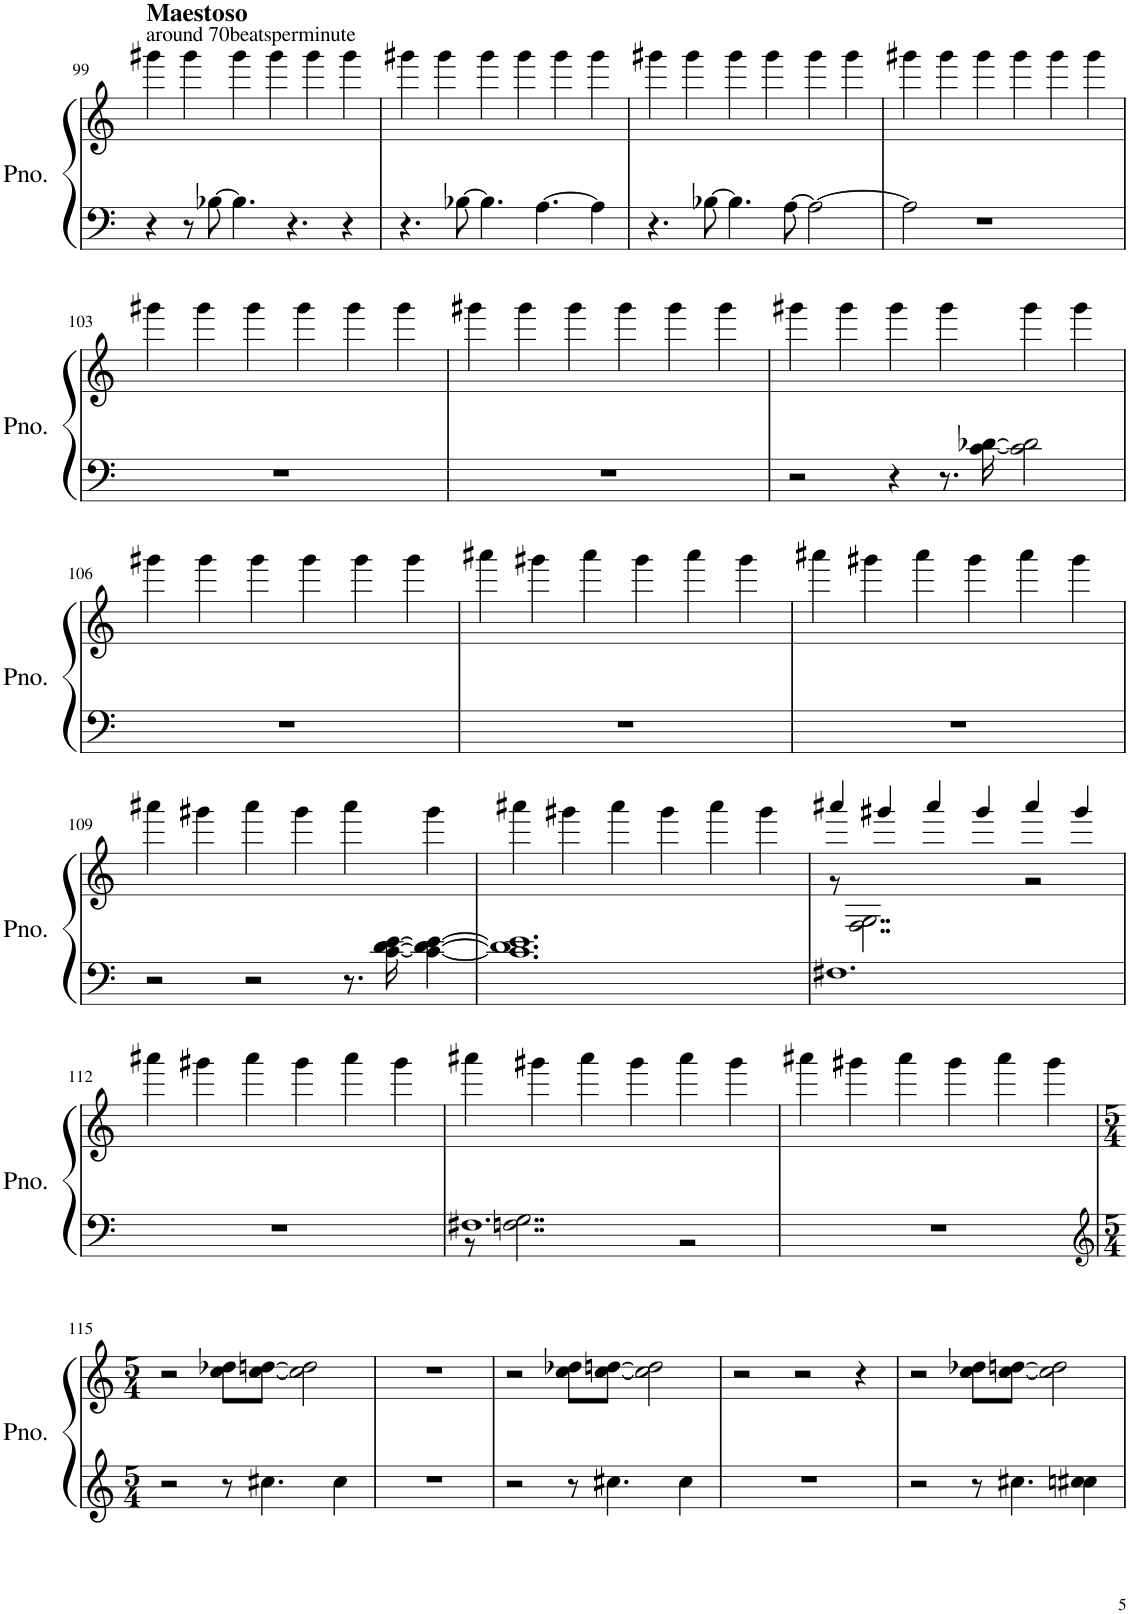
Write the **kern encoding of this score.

**kern	**kern
*part1	*part1
*staff2	*staff1
*I"Piano	*
*I'Pno.	*
!!LO:PB:g=z
*clefF4	*clefG2
*k[]	*k[]
*M6/4	*M6/4
=99	=99
!	!LO:TX:a:B:t=Maestoso
!	!LO:TX:a:t=around 70beatsperminute
4r	4ggg#X\
8r	4ggg#\
[8B-X\	.
4.B-\]	4ggg#\
.	4ggg#\
4.r	.
.	4ggg#\
4r	4ggg#\
=100	=100
4.r	4ggg#X\
.	4ggg#\
[8B-X\	.
4.B-\]	4ggg#\
.	4ggg#\
[4.A\	.
.	4ggg#\
4A\]	4ggg#\
=101	=101
4.r	4ggg#X\
.	4ggg#\
[8B-X\	.
4.B-\]	4ggg#\
.	4ggg#\
[8A\	.
2A\_	4ggg#\
.	4ggg#\
=102	=102
2A\]	4ggg#X\
.	4ggg#\
1r	4ggg#\
.	4ggg#\
.	4ggg#\
.	4ggg#\
!!LO:LB:g=z
=103	=103
1.r	4ggg#X\
.	4ggg#\
.	4ggg#\
.	4ggg#\
.	4ggg#\
.	4ggg#\
=104	=104
1.r	4ggg#X\
.	4ggg#\
.	4ggg#\
.	4ggg#\
.	4ggg#\
.	4ggg#\
=105	=105
2r	4ggg#X\
.	4ggg#\
4r	4ggg#\
8.r	4ggg#\
[16c\ [16d-X\	.
2c\] 2d-\]	4ggg#\
.	4ggg#\
!!LO:LB:g=z
=106	=106
1.r	4ggg#X\
.	4ggg#\
.	4ggg#\
.	4ggg#\
.	4ggg#\
.	4ggg#\
=107	=107
1.r	4aaa#X\
.	4ggg#X\
.	4aaa#\
.	4ggg#\
.	4aaa#\
.	4ggg#\
=108	=108
1.r	4aaa#X\
.	4ggg#X\
.	4aaa#\
.	4ggg#\
.	4aaa#\
.	4ggg#\
!!LO:LB:g=z
=109	=109
2r	4aaa#X\
.	4ggg#X\
2r	4aaa#\
.	4ggg#\
8.r	4aaa#\
[16c\ [16d\ [16e\	.
4c\_ 4d\_ 4e\_	4ggg#\
=110	=110
1.c] 1.d] 1.e]	4aaa#X\
.	4ggg#X\
.	4aaa#\
.	4ggg#\
.	4aaa#\
.	4ggg#\
=111	=111
*	*^
1.F#X	4aaa#X/	8r
.	.	2..F\ 2..G\
.	4ggg#X/	.
.	4aaa#/	.
.	4ggg#/	.
.	4aaa#/	2r
.	4ggg#/	.
*	*v	*v
!!LO:LB:g=z
=112	=112
1.r	4aaa#X\
.	4ggg#X\
.	4aaa#\
.	4ggg#\
.	4aaa#\
.	4ggg#\
=113	=113
*^	*
1.F#X	8r	4aaa#X\
.	2..Fn\ 2..G\	.
.	.	4ggg#X\
.	.	4aaa#\
.	.	4ggg#\
.	2r	4aaa#\
.	.	4ggg#\
*v	*v	*
=114	=114
1.r	4aaa#X\
.	4ggg#X\
.	4aaa#\
.	4ggg#\
.	4aaa#\
.	4ggg#\
!!LO:LB:g=z
=115	=115
*clefG2	*
*M5/4	*M5/4
2r	2r
8r	8cc\ 8dd-X\L
4.cc#X\	[8cc\ [8ddn\J
.	2cc\] 2dd\]
4cc#\	.
=116	=116
4%5r	4%5r
=117	=117
2r	2r
8r	8cc\ 8dd-X\L
4.cc#X\	[8cc\ [8ddn\J
.	2cc\] 2dd\]
4cc#\	.
=118	=118
4%5r	2r
.	2r
.	4r
=119	=119
2r	2r
8r	8cc\ 8dd-X\L
4.cc#X\	[8cc\ [8ddn\J
.	2cc\] 2dd\]
4ccn\ 4cc#X\	.
=	=
*-	*-
